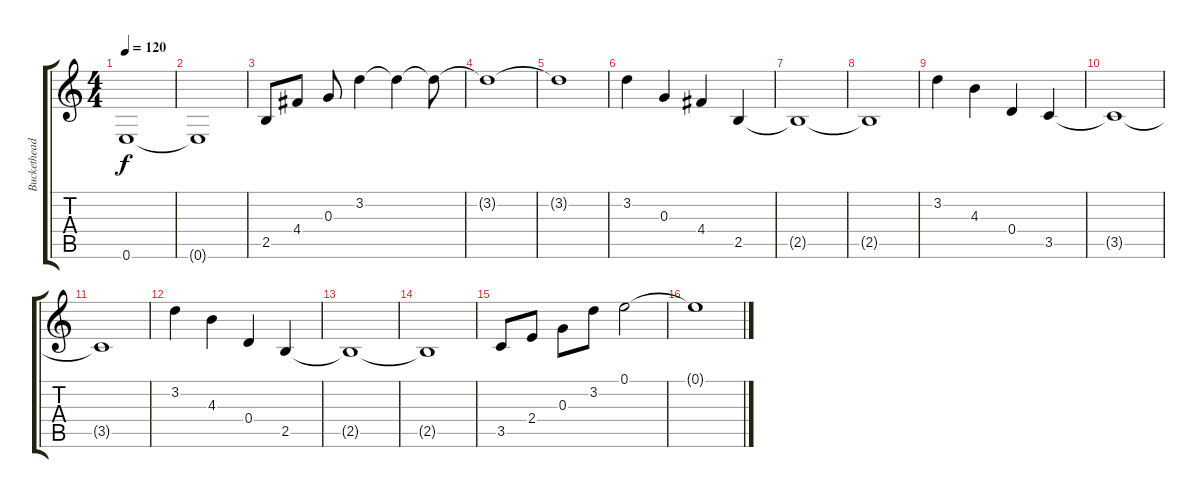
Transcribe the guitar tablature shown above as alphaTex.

\track ("Buckethead" "Buckethead") {instrument electricguitarclean}
\staff {score tabs}
\tuning (E4 B3 G3 D3 A2 E2) {hide}
\ts (4 4)
\tempo 120
\clef g2
\ks c
0.6{t}.1{dy f} |
0.6{t}.1 |
2.5.8 4.4.8 0.3.8 3.2.4 3.2{t}.4 3.2{t}.8 |
3.2{t}.1 |
3.2{t}.1 |
3.2.4 0.3.4 4.4.4 2.5.4 |
2.5{t}.1 |
2.5{t}.1 |
3.2.4 4.3.4 0.4.4 3.5.4 |
3.5{t}.1 |
3.5{t}.1 |
3.2.4 4.3.4 0.4.4 2.5.4 |
2.5{t}.1 |
2.5{t}.1 |
3.5.8 2.4.8 0.3.8 3.2.8 0.1.2 |
0.1{t}.1
